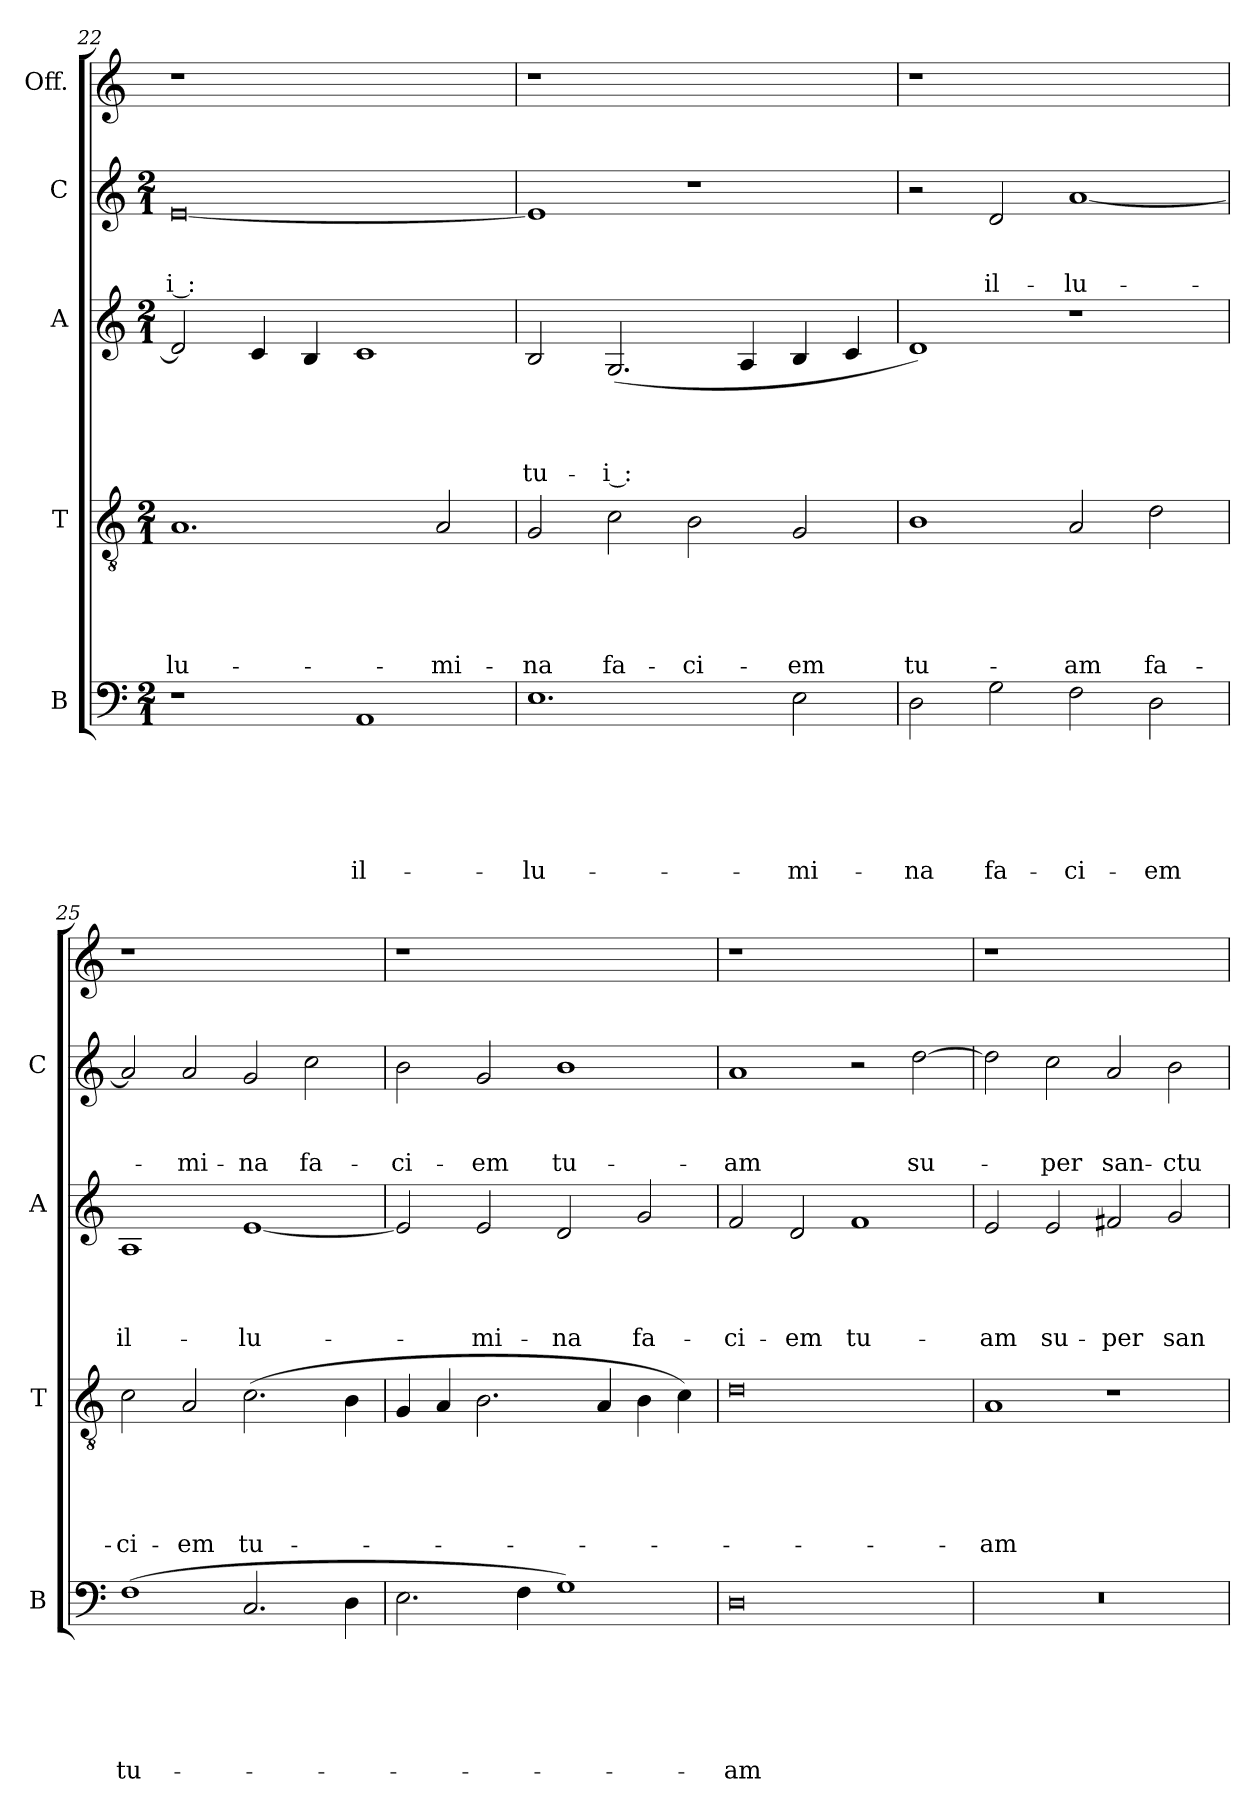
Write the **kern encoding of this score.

**kern	**text	**text	**text	**text	**text	**text	**kern	**text	**text	**text	**text	**text	**kern	**text	**text	**text	**text	**kern	**text	**text	**text	**kern
*part5	*part5	*part5	*part5	*part5	*part5	*part5	*part4	*part4	*part4	*part4	*part4	*part4	*part3	*part3	*part3	*part3	*part3	*part2	*part2	*part2	*part2	*part1
*staff5	*staff5	*staff5	*staff5	*staff5	*staff5	*staff5	*staff4	*staff4	*staff4	*staff4	*staff4	*staff4	*staff3	*staff3	*staff3	*staff3	*staff3	*staff2	*staff2	*staff2	*staff2	*staff1
*I"B	*	*	*	*	*	*	*I"T	*	*	*	*	*	*I"A	*	*	*	*	*I"C	*	*	*	*I"Off.
*I'B	*	*	*	*	*	*	*I'T	*	*	*	*	*	*I'A	*	*	*	*	*I'C	*	*	*	*
*clefF4	*	*	*	*	*	*	*clefGv2	*	*	*	*	*	*clefG2	*	*	*	*	*clefG2	*	*	*	*clefG2
*k[]	*	*	*	*	*	*	*k[]	*	*	*	*	*	*k[]	*	*	*	*	*k[]	*	*	*	*k[]
*C:	*	*	*	*	*	*	*C:	*	*	*	*	*	*C:	*	*	*	*	*C:	*	*	*	*C:
*M2/1	*	*	*	*	*	*	*M2/1	*	*	*	*	*	*M2/1	*	*	*	*	*M2/1	*	*	*	*
=22	=22	=22	=22	=22	=22	=22	=22	=22	=22	=22	=22	=22	=22	=22	=22	=22	=22	=22	=22	=22	=22	=22
!	!	!	!	!	!	!	!	!	!	!	!	!LO:LY:b	!	!	!	!	!	!	!	!	!LO:LY:b:rj	!
1r	.	.	.	.	.	.	1.A	.	.	.	.	-lu-	2d/]	.	.	.	.	[<0e	.	.	-i :	1r
.	.	.	.	.	.	.	.	.	.	.	.	.	4c/	.	.	.	.	.	.	.	.	.
.	.	.	.	.	.	.	.	.	.	.	.	.	4B/	.	.	.	.	.	.	.	.	.
!	!	!	!	!	!	!LO:LY:b	!	!	!	!	!	!	!	!	!	!	!	!	!	!	!	!
1AA	.	.	.	.	.	il-	.	.	.	.	.	.	1c	.	.	.	.	.	.	.	.	1ryy
!	!	!	!	!	!	!	!	!	!	!	!	!LO:LY:b	!	!	!	!	!	!	!	!	!	!
.	.	.	.	.	.	.	2A/	.	.	.	.	-mi-	.	.	.	.	.	.	.	.	.	.
=23	=23	=23	=23	=23	=23	=23	=23	=23	=23	=23	=23	=23	=23	=23	=23	=23	=23	=23	=23	=23	=23	=23
!	!	!	!	!	!	!LO:LY:b	!	!	!	!	!	!LO:LY:b	!	!	!	!	!LO:LY:b	!	!	!	!	!
1.E	.	.	.	.	.	-lu-	2G/	.	.	.	.	-na	2B/	.	.	.	tu-	1e]	.	.	.	1r
!	!	!	!	!	!	!	!	!	!	!	!	!LO:LY:b	!	!	!	!	!LO:LY:b:rj	!	!	!	!	!
.	.	.	.	.	.	.	2c\	.	.	.	.	fa-	(2.G/	.	.	.	-i :	.	.	.	.	.
!	!	!	!	!	!	!	!	!	!	!	!	!LO:LY:b	!	!	!	!	!	!	!	!	!	!
.	.	.	.	.	.	.	2B\	.	.	.	.	-ci-	.	.	.	.	.	1r	.	.	.	1ryy
.	.	.	.	.	.	.	.	.	.	.	.	.	4A/	.	.	.	.	.	.	.	.	.
!	!	!	!	!	!	!LO:LY:b	!	!	!	!	!	!LO:LY:b	!	!	!	!	!	!	!	!	!	!
2E\	.	.	.	.	.	-mi-	2G/	.	.	.	.	-em	4B/	.	.	.	.	.	.	.	.	.
.	.	.	.	.	.	.	.	.	.	.	.	.	4c/	.	.	.	.	.	.	.	.	.
=24	=24	=24	=24	=24	=24	=24	=24	=24	=24	=24	=24	=24	=24	=24	=24	=24	=24	=24	=24	=24	=24	=24
!	!	!	!	!	!	!LO:LY:b	!	!	!	!	!	!LO:LY:b	!	!	!	!	!	!	!	!	!	!
2D\	.	.	.	.	.	-na	1B	.	.	.	.	tu-	1d)	.	.	.	.	2r	.	.	.	1r
!	!	!	!	!	!	!LO:LY:b	!	!	!	!	!	!	!	!	!	!	!	!	!	!	!LO:LY:b	!
2G\	.	.	.	.	.	fa-	.	.	.	.	.	.	.	.	.	.	.	2d/	.	.	il-	.
!	!	!	!	!	!	!LO:LY:b	!	!	!	!	!	!LO:LY:b	!	!	!	!	!	!	!	!	!LO:LY:b	!
2F\	.	.	.	.	.	-ci-	2A/	.	.	.	.	-am	1r	.	.	.	.	[<1a	.	.	-lu-	1ryy
!	!	!	!	!	!	!LO:LY:b	!	!	!	!	!	!LO:LY:b	!	!	!	!	!	!	!	!	!	!
2D\	.	.	.	.	.	-em	2d\	.	.	.	.	fa-	.	.	.	.	.	.	.	.	.	.
=25	=25	=25	=25	=25	=25	=25	=25	=25	=25	=25	=25	=25	=25	=25	=25	=25	=25	=25	=25	=25	=25	=25
!	!	!	!	!	!	!LO:LY:b	!	!	!	!	!	!LO:LY:b	!	!	!	!	!LO:LY:b	!	!	!	!	!
(>1F	.	.	.	.	.	tu-	2c\	.	.	.	.	-ci-	1A	.	.	.	il-	2a/]	.	.	.	1r
!	!	!	!	!	!	!	!	!	!	!	!	!LO:LY:b	!	!	!	!	!	!	!	!	!LO:LY:b	!
.	.	.	.	.	.	.	2A/	.	.	.	.	-em	.	.	.	.	.	2a/	.	.	-mi-	.
!	!	!	!	!	!	!	!	!	!	!	!	!LO:LY:b	!	!	!	!	!LO:LY:b	!	!	!	!LO:LY:b	!
2.C/	.	.	.	.	.	.	(>2.c\	.	.	.	.	tu-	[<1e	.	.	.	-lu-	2g/	.	.	-na	1ryy
!	!	!	!	!	!	!	!	!	!	!	!	!	!	!	!	!	!	!	!	!	!LO:LY:b	!
.	.	.	.	.	.	.	.	.	.	.	.	.	.	.	.	.	.	2cc\	.	.	fa-	.
4D\	.	.	.	.	.	.	4B\	.	.	.	.	.	.	.	.	.	.	.	.	.	.	.
=26	=26	=26	=26	=26	=26	=26	=26	=26	=26	=26	=26	=26	=26	=26	=26	=26	=26	=26	=26	=26	=26	=26
!	!	!	!	!	!	!	!	!	!	!	!	!	!	!	!	!	!	!	!	!	!LO:LY:b	!
2.E\	.	.	.	.	.	.	4G/	.	.	.	.	.	2e/]	.	.	.	.	2b\	.	.	-ci-	1r
.	.	.	.	.	.	.	4A/	.	.	.	.	.	.	.	.	.	.	.	.	.	.	.
!	!	!	!	!	!	!	!	!	!	!	!	!	!	!	!	!	!LO:LY:b	!	!	!	!LO:LY:b	!
.	.	.	.	.	.	.	2.B\	.	.	.	.	.	2e/	.	.	.	-mi-	2g/	.	.	-em	.
4F\	.	.	.	.	.	.	.	.	.	.	.	.	.	.	.	.	.	.	.	.	.	.
!	!	!	!	!	!	!	!	!	!	!	!	!	!	!	!	!	!LO:LY:b	!	!	!	!LO:LY:b	!
1G)	.	.	.	.	.	.	.	.	.	.	.	.	2d/	.	.	.	-na	1b	.	.	tu-	1ryy
.	.	.	.	.	.	.	4A/	.	.	.	.	.	.	.	.	.	.	.	.	.	.	.
!	!	!	!	!	!	!	!	!	!	!	!	!	!	!	!	!	!LO:LY:b	!	!	!	!	!
.	.	.	.	.	.	.	4B\	.	.	.	.	.	2g/	.	.	.	fa-	.	.	.	.	.
.	.	.	.	.	.	.	4c\)	.	.	.	.	.	.	.	.	.	.	.	.	.	.	.
!!LO:LB:g=z
=27	=27	=27	=27	=27	=27	=27	=27	=27	=27	=27	=27	=27	=27	=27	=27	=27	=27	=27	=27	=27	=27	=27
!	!	!	!	!	!	!LO:LY:b	!	!	!	!	!	!	!	!	!	!	!LO:LY:b	!	!	!	!LO:LY:b	!
0D	.	.	.	.	.	-am	0d	.	.	.	.	.	2f/	.	.	.	-ci-	1a	.	.	-am	1r
!	!	!	!	!	!	!	!	!	!	!	!	!	!	!	!	!	!LO:LY:b	!	!	!	!	!
.	.	.	.	.	.	.	.	.	.	.	.	.	2d/	.	.	.	-em	.	.	.	.	.
!	!	!	!	!	!	!	!	!	!	!	!	!	!	!	!	!	!LO:LY:b	!	!	!	!	!
.	.	.	.	.	.	.	.	.	.	.	.	.	1f	.	.	.	tu-	2r	.	.	.	1ryy
!	!	!	!	!	!	!	!	!	!	!	!	!	!	!	!	!	!	!	!	!	!LO:LY:b	!
.	.	.	.	.	.	.	.	.	.	.	.	.	.	.	.	.	.	[>2dd\	.	.	su-	.
=28	=28	=28	=28	=28	=28	=28	=28	=28	=28	=28	=28	=28	=28	=28	=28	=28	=28	=28	=28	=28	=28	=28
!LO:N:vis=1	!	!	!	!	!	!	!	!	!	!	!	!LO:LY:b	!	!	!	!	!LO:LY:b	!	!	!	!	!
0r	.	.	.	.	.	.	1A	.	.	.	.	-am	2e/	.	.	.	-am	2dd\]	.	.	.	1r
!	!	!	!	!	!	!	!	!	!	!	!	!	!	!	!	!	!LO:LY:b	!	!	!	!LO:LY:b	!
.	.	.	.	.	.	.	.	.	.	.	.	.	2e/	.	.	.	su-	2cc\	.	.	-per	.
!	!	!	!	!	!	!	!	!	!	!	!	!	!	!	!	!	!LO:LY:b	!	!	!	!LO:LY:b	!
.	.	.	.	.	.	.	1r	.	.	.	.	.	2f#X/	.	.	.	-per	2a/	.	.	san-	1ryy
!	!	!	!	!	!	!	!	!	!	!	!	!	!	!	!	!	!LO:LY:b	!	!	!	!LO:LY:b	!
.	.	.	.	.	.	.	.	.	.	.	.	.	2g/	.	.	.	san-	2b\	.	.	-ctu-	.
=	=	=	=	=	=	=	=	=	=	=	=	=	=	=	=	=	=	=	=	=	=	=
*-	*-	*-	*-	*-	*-	*-	*-	*-	*-	*-	*-	*-	*-	*-	*-	*-	*-	*-	*-	*-	*-	*-
